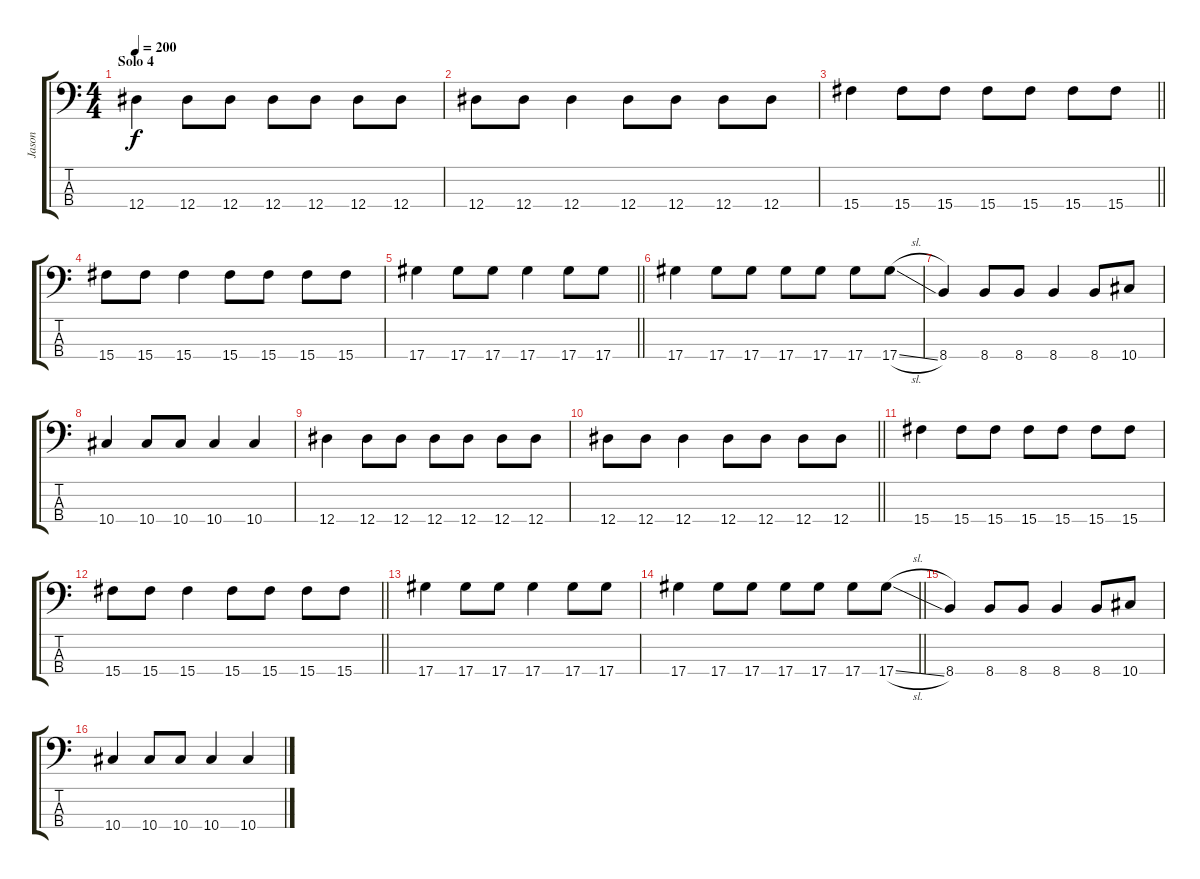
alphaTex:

\track ("Jason" "Jason") {instrument distortionguitar}
\staff {score tabs}
\tuning (Gb2 Db2 Ab1 Eb1) {hide}
\ts (4 4)
\section ("" "Solo 4")
\tempo 200
\clef f4
\ks c
12.4.4{dy f} 12.4.8 12.4.8 12.4.8 12.4.8 12.4.8 12.4.8 |
12.4.8 12.4.8 12.4.4 12.4.8 12.4.8 12.4.8 12.4.8 |
\barLineRight lightlight
15.4.4 15.4.8 15.4.8 15.4.8 15.4.8 15.4.8 15.4.8 |
15.4.8 15.4.8 15.4.4 15.4.8 15.4.8 15.4.8 15.4.8 |
\barLineRight lightlight
17.4.4 17.4.8 17.4.8 17.4.4 17.4.8 17.4.8 |
17.4.4 17.4.8 17.4.8 17.4.8 17.4.8 17.4.8 17.4{sl}.8 |
8.4.4 8.4.8 8.4.8 8.4.4 8.4.8 10.4.8 |
10.4.4 10.4.8 10.4.8 10.4.4 10.4.4 |
12.4.4 12.4.8 12.4.8 12.4.8 12.4.8 12.4.8 12.4.8 |
\barLineRight lightlight
12.4.8 12.4.8 12.4.4 12.4.8 12.4.8 12.4.8 12.4.8 |
15.4.4 15.4.8 15.4.8 15.4.8 15.4.8 15.4.8 15.4.8 |
\barLineRight lightlight
15.4.8 15.4.8 15.4.4 15.4.8 15.4.8 15.4.8 15.4.8 |
17.4.4 17.4.8 17.4.8 17.4.4 17.4.8 17.4.8 |
\barLineRight lightlight
17.4.4 17.4.8 17.4.8 17.4.8 17.4.8 17.4.8 17.4{sl}.8 |
8.4.4 8.4.8 8.4.8 8.4.4 8.4.8 10.4.8 |
10.4.4 10.4.8 10.4.8 10.4.4 10.4.4
